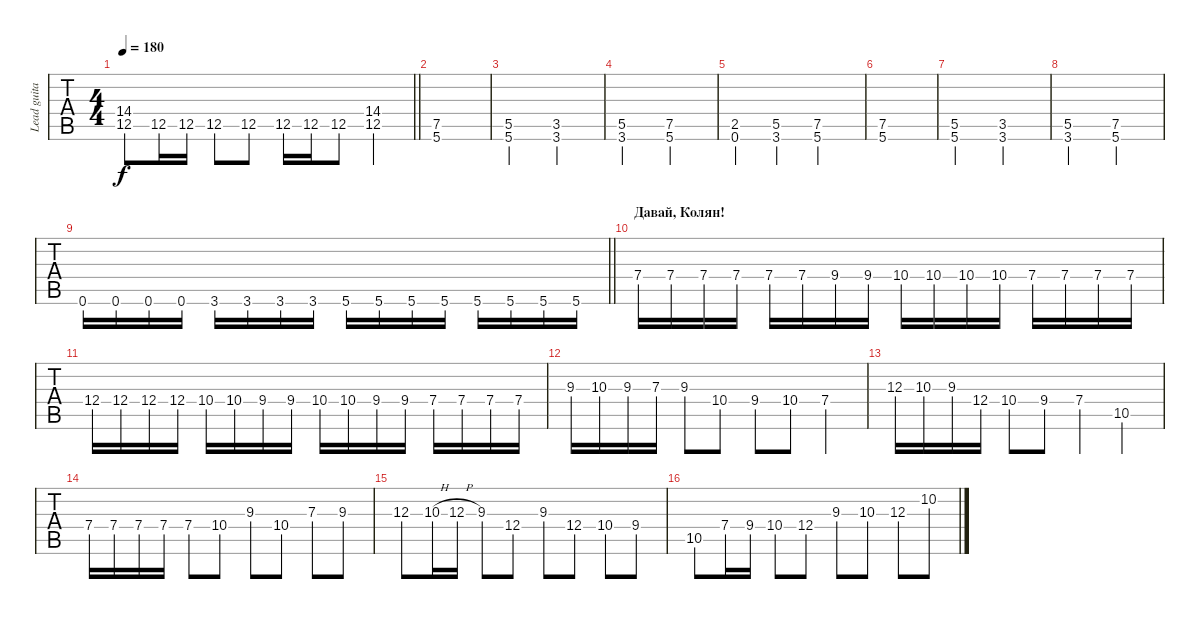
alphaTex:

\track ("Lead guitar" "Lead guita") {instrument overdrivenguitar}
\staff {tabs}
\tuning (D4 A3 F3 C3 G2 D2) {hide}
\ts (4 4)
\tempo 180
\clef g2
\barLineRight lightlight
\ks c
(14.4 12.5).8{dy f} 12.5.16 12.5.16 12.5.8 12.5.8 12.5.16 12.5.16 12.5.8 (14.4 12.5).4 |
\section ("" "")
(7.5 5.6).1 |
(5.5 5.6).2 (3.5 3.6).2 |
(5.5 3.6).2 (7.5 5.6).2 |
(2.5 0.6).4 (5.5 3.6).4 (7.5 5.6).2 |
(7.5 5.6).1 |
(5.5 5.6).2 (3.5 3.6).2 |
(5.5 3.6).2 (7.5 5.6).2 |
\barLineRight lightlight
0.6.16 0.6.16 0.6.16 0.6.16 3.6.16 3.6.16 3.6.16 3.6.16 5.6.16 5.6.16 5.6.16 5.6.16 5.6.16 5.6.16 5.6.16 5.6.16 |
\section ("" "Давай, Колян!")
7.4.16 7.4.16 7.4.16 7.4.16 7.4.16 7.4.16 9.4.16 9.4.16 10.4.16 10.4.16 10.4.16 10.4.16 7.4.16 7.4.16 7.4.16 7.4.16 |
12.4.16 12.4.16 12.4.16 12.4.16 10.4.16 10.4.16 9.4.16 9.4.16 10.4.16 10.4.16 9.4.16 9.4.16 7.4.16 7.4.16 7.4.16 7.4.16 |
9.3.16 10.3.16 9.3.16 7.3.16 9.3.8 10.4.8 9.4.8 10.4.8 7.4.4 |
12.3.16 10.3.16 9.3.16 12.4.16 10.4.8 9.4.8 7.4.4 10.5.4 |
7.4.16 7.4.16 7.4.16 7.4.16 7.4.8 10.4.8 9.3.8 10.4.8 7.3.8 9.3.8 |
12.3.8 10.3{h}.16 12.3{h}.16 9.3.8 12.4.8 9.3.8 12.4.8 10.4.8 9.4.8 |
10.5.8 7.4.16 9.4.16 10.4.8 12.4.8 9.3.8 10.3.8 12.3.8 10.2.8
